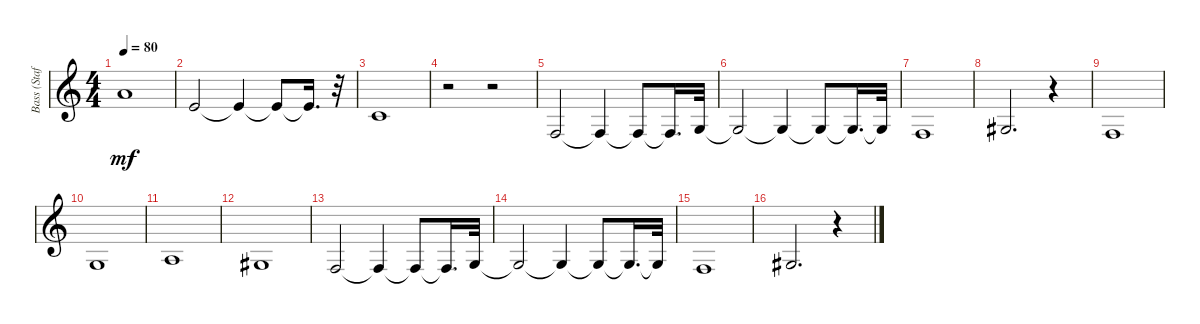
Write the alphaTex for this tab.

\track ("Bass (Staff 1)" "Bass (Staf") {instrument electricbassfinger}
\staff {score}
\tuning (E4 B3 G3 D3 A2 E2 B1) {hide}
\ts (4 4)
\tempo 80
\clef g2
\ks c
2.3.1{dy mf} |
2.4.2 2.4{t}.4 2.4{t}.8 2.4{t}.16{d} r.32 |
3.5.1 |
r.2 r.2 |
1.6.2 1.6{t}.4 1.6{t}.8 1.6{t}.16{d} 3.6.32 |
3.6{t}.2 3.6{t}.4 3.6{t}.8 3.6{t}.16{d} 3.6{t}.32 |
1.6.1 |
4.6.2{d} r.4 |
1.6.1 |
3.6.1 |
0.5.1 |
4.6.1 |
1.6.2 1.6{t}.4 1.6{t}.8 1.6{t}.16{d} 3.6.32 |
3.6{t}.2 3.6{t}.4 3.6{t}.8 3.6{t}.16{d} 3.6{t}.32 |
1.6.1 |
4.6.2{d} r.4
